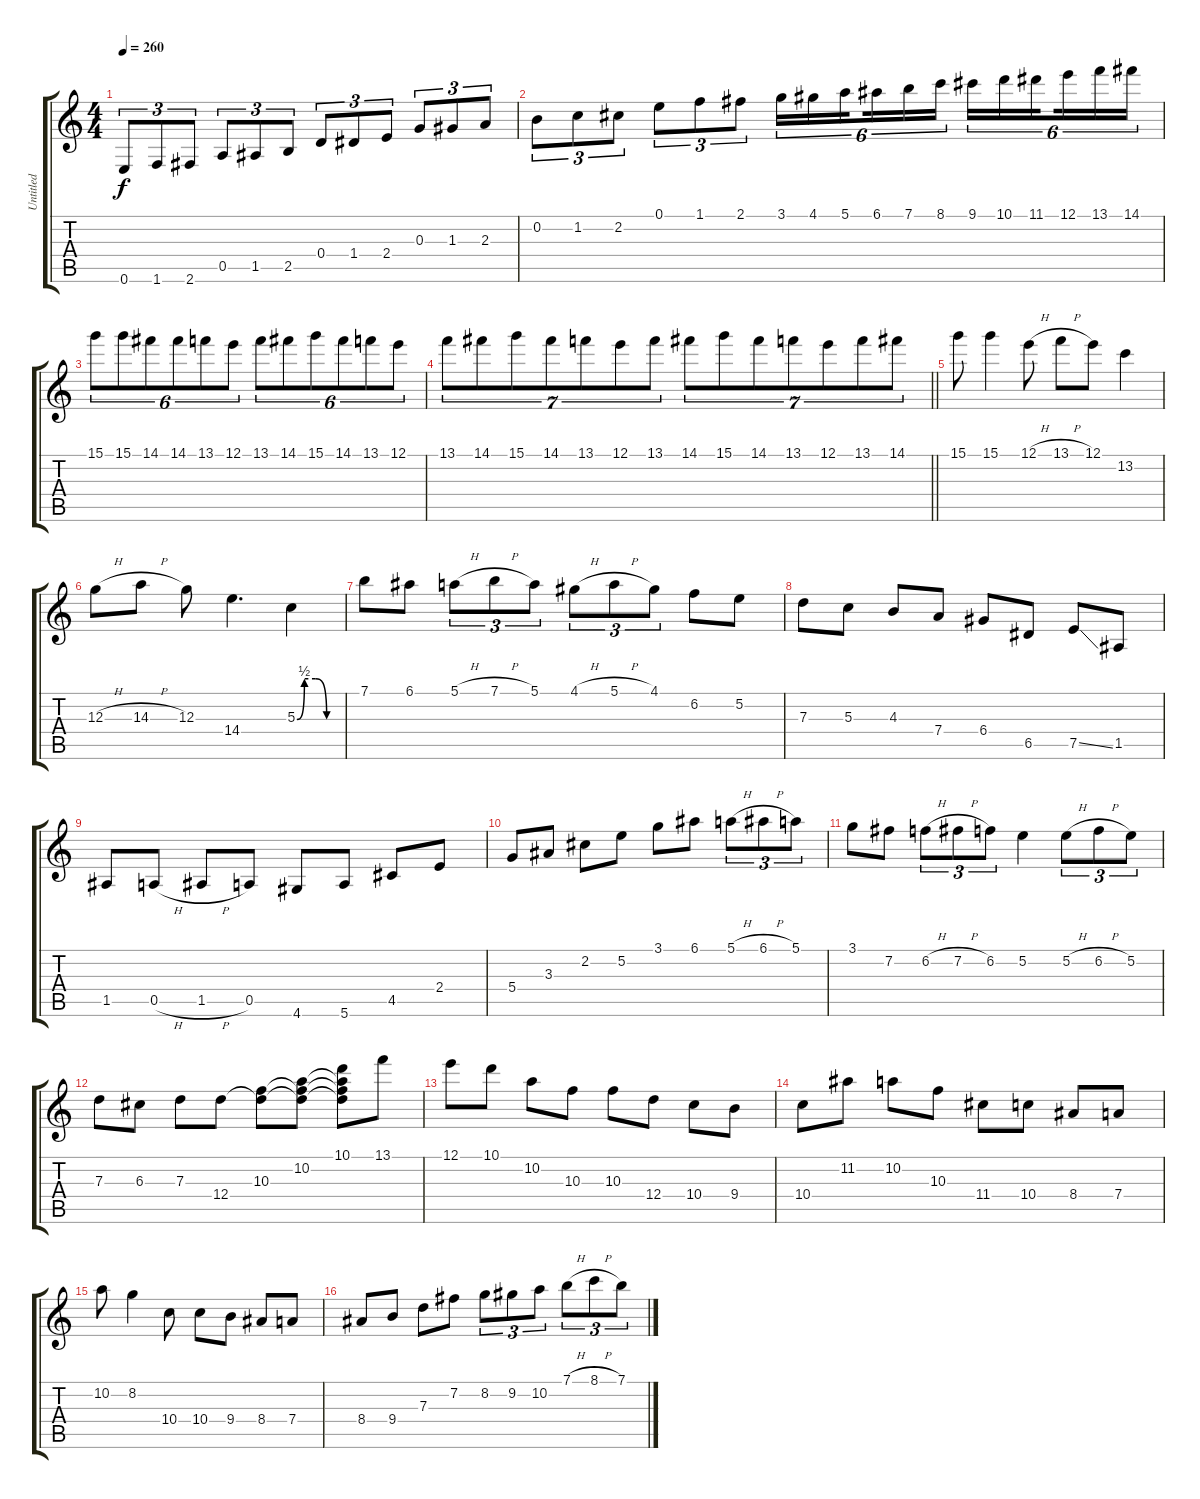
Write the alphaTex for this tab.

\track ("Untitled" "Untitled") {instrument acousticguitarsteel}
\staff {score tabs}
\tuning (E4 B3 G3 D3 A2 E2) {hide}
\ts (4 4)
\tempo 260
\clef g2
\ks c
0.6.8{tu (3 2) dy f} 1.6.8{tu (3 2)} 2.6.8{tu (3 2)} 0.5.8{tu (3 2)} 1.5.8{tu (3 2)} 2.5.8{tu (3 2)} 0.4.8{tu (3 2)} 1.4.8{tu (3 2)} 2.4.8{tu (3 2)} 0.3.8{tu (3 2)} 1.3.8{tu (3 2)} 2.3.8{tu (3 2)} |
0.2.8{tu (3 2)} 1.2.8{tu (3 2)} 2.2.8{tu (3 2)} 0.1.8{tu (3 2)} 1.1.8{tu (3 2)} 2.1.8{tu (3 2)} 3.1.16{tu (6 4)} 4.1.16{tu (6 4)} 5.1.16{tu (6 4) beam splitsecondary} 6.1.16{tu (6 4)} 7.1.16{tu (6 4)} 8.1.16{tu (6 4)} 9.1.16{tu (6 4)} 10.1.16{tu (6 4)} 11.1.16{tu (6 4) beam splitsecondary} 12.1.16{tu (6 4)} 13.1.16{tu (6 4)} 14.1.16{tu (6 4)} |
15.1.8{tu (6 4)} 15.1.8{tu (6 4)} 14.1.8{tu (6 4)} 14.1.8{tu (6 4)} 13.1.8{tu (6 4)} 12.1.8{tu (6 4)} 13.1.8{tu (6 4)} 14.1.8{tu (6 4)} 15.1.8{tu (6 4)} 14.1.8{tu (6 4)} 13.1.8{tu (6 4)} 12.1.8{tu (6 4)} |
\barLineRight lightlight
13.1.8{tu (7 4)} 14.1.8{tu (7 4)} 15.1.8{tu (7 4)} 14.1.8{tu (7 4)} 13.1.8{tu (7 4)} 12.1.8{tu (7 4)} 13.1.8{tu (7 4)} 14.1.8{tu (7 4)} 15.1.8{tu (7 4)} 14.1.8{tu (7 4)} 13.1.8{tu (7 4)} 12.1.8{tu (7 4)} 13.1.8{tu (7 4)} 14.1.8{tu (7 4)} |
15.1.8 15.1.4 12.1{h}.8 13.1{h}.8 12.1.8 13.2.4 |
12.3{h}.8 14.3{h}.8 12.3.8 14.4.4{d} 5.3{be (custom 0 0 10 2 25 2 40 0 60 0)}.4 |
7.1.8 6.1.8 5.1{h}.8{tu (3 2)} 7.1{h}.8{tu (3 2)} 5.1.8{tu (3 2)} 4.1{h}.8{tu (3 2)} 5.1{h}.8{tu (3 2)} 4.1.8{tu (3 2)} 6.2.8 5.2.8 |
7.3.8 5.3.8 4.3.8 7.4.8 6.4.8 6.5.8 7.5{ss}.8 1.5.8 |
1.5.8 0.5{h}.8 1.5{h}.8 0.5.8 4.6.8 5.6.8 4.5.8 2.4.8 |
5.4.8 3.3.8 2.2.8 5.2.8 3.1.8 6.1.8 5.1{h}.8{tu (3 2)} 6.1{h}.8{tu (3 2)} 5.1.8{tu (3 2)} |
3.1.8 7.2.8 6.2{h}.8{tu (3 2)} 7.2{h}.8{tu (3 2)} 6.2.8{tu (3 2)} 5.2.4 5.2{h}.8{tu (3 2)} 6.2{h}.8{tu (3 2)} 5.2.8{tu (3 2)} |
7.3.8 6.3.8 7.3.8 12.4.8 (10.3 12.4{t}).8 (10.2 10.3{t} 12.4{t}).8 (10.1 10.2{t} 10.3{t} 12.4{t}).8 13.1.8 |
12.1.8 10.1.8 10.2.8 10.3.8 10.3.8 12.4.8 10.4.8 9.4.8 |
10.4.8 11.2.8 10.2.8 10.3.8 11.4.8 10.4.8 8.4.8 7.4.8 |
10.2.8 8.2.4 10.4.8 10.4.8 9.4.8 8.4.8 7.4.8 |
8.4.8 9.4.8 7.3.8 7.2.8 8.2.8{tu (3 2)} 9.2.8{tu (3 2)} 10.2.8{tu (3 2)} 7.1{h}.8{tu (3 2)} 8.1{h}.8{tu (3 2)} 7.1.8{tu (3 2)}
